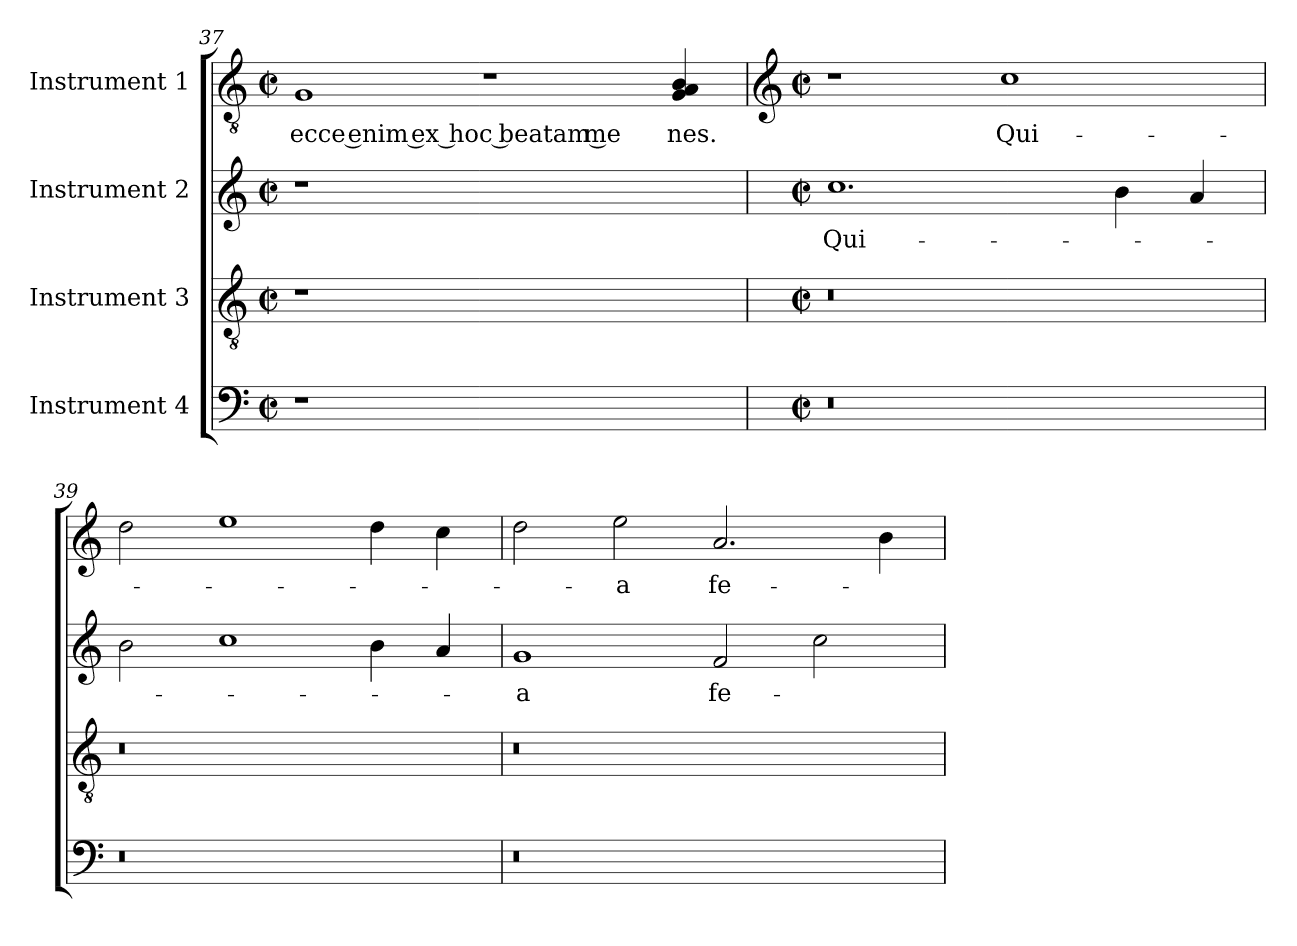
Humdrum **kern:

**kern	**kern	**kern	**text	**kern	**text
*part4	*part3	*part2	*part2	*part1	*part1
*staff4	*staff3	*staff2	*staff2	*staff1	*staff1
*I"Instrument 4	*I"Instrument 3	*I"Instrument 2	*	*I"Instrument 1	*
*clefF4	*clefGv2	*clefG2	*	*clefGv2	*
*M2/2	*M2/2	*M2/2	*	*M2/2	*
*met(c|)	*met(c|)	*met(c|)	*	*met(c|)	*
=37	=37	=37	=37	=37	=37
!	!	!	!	!	!LO:LY:b:cj
1r	1r	1r	.	1G	ecce enim ex hoc beatam me
1ryy	1ryy	1ryy	.	1r	.
!	!	!	!	!	!LO:LY:b:cj
4ryy	4ryy	4ryy	.	4B/ 4G/ 4A/	-nes.
!!LO:PB:g=z
=38	=38	=38	=38	=38	=38
*	*	*	*	*clefG2	*
*M2/2	*M2/2	*M2/2	*	*M2/2	*
*met(c|)	*met(c|)	*met(c|)	*	*met(c|)	*
!	!	!	!LO:LY:b:cj	!	!
0r	0r	1.cc	Qui-	1r	.
!	!	!	!	!	!LO:LY:b:cj
.	.	.	.	1cc	Qui-
.	.	4b\	.	.	.
.	.	4a/	.	.	.
=39	=39	=39	=39	=39	=39
0r	0r	2b\	.	2dd\	.
.	.	1cc	.	1ee	.
.	.	4b\	.	4dd\	.
.	.	4a/	.	4cc\	.
=40	=40	=40	=40	=40	=40
!	!	!	!LO:LY:b:rj	!	!
0r	0r	1g	-a	2dd\	.
!	!	!	!	!	!LO:LY:b:cj
.	.	.	.	2ee\	-a
!	!	!	!LO:LY:b:cj	!	!LO:LY:b:cj
.	.	2f/	fe-	2.a/	fe-
.	.	2cc\	.	.	.
.	.	.	.	4b\	.
=	=	=	=	=	=
*-	*-	*-	*-	*-	*-
